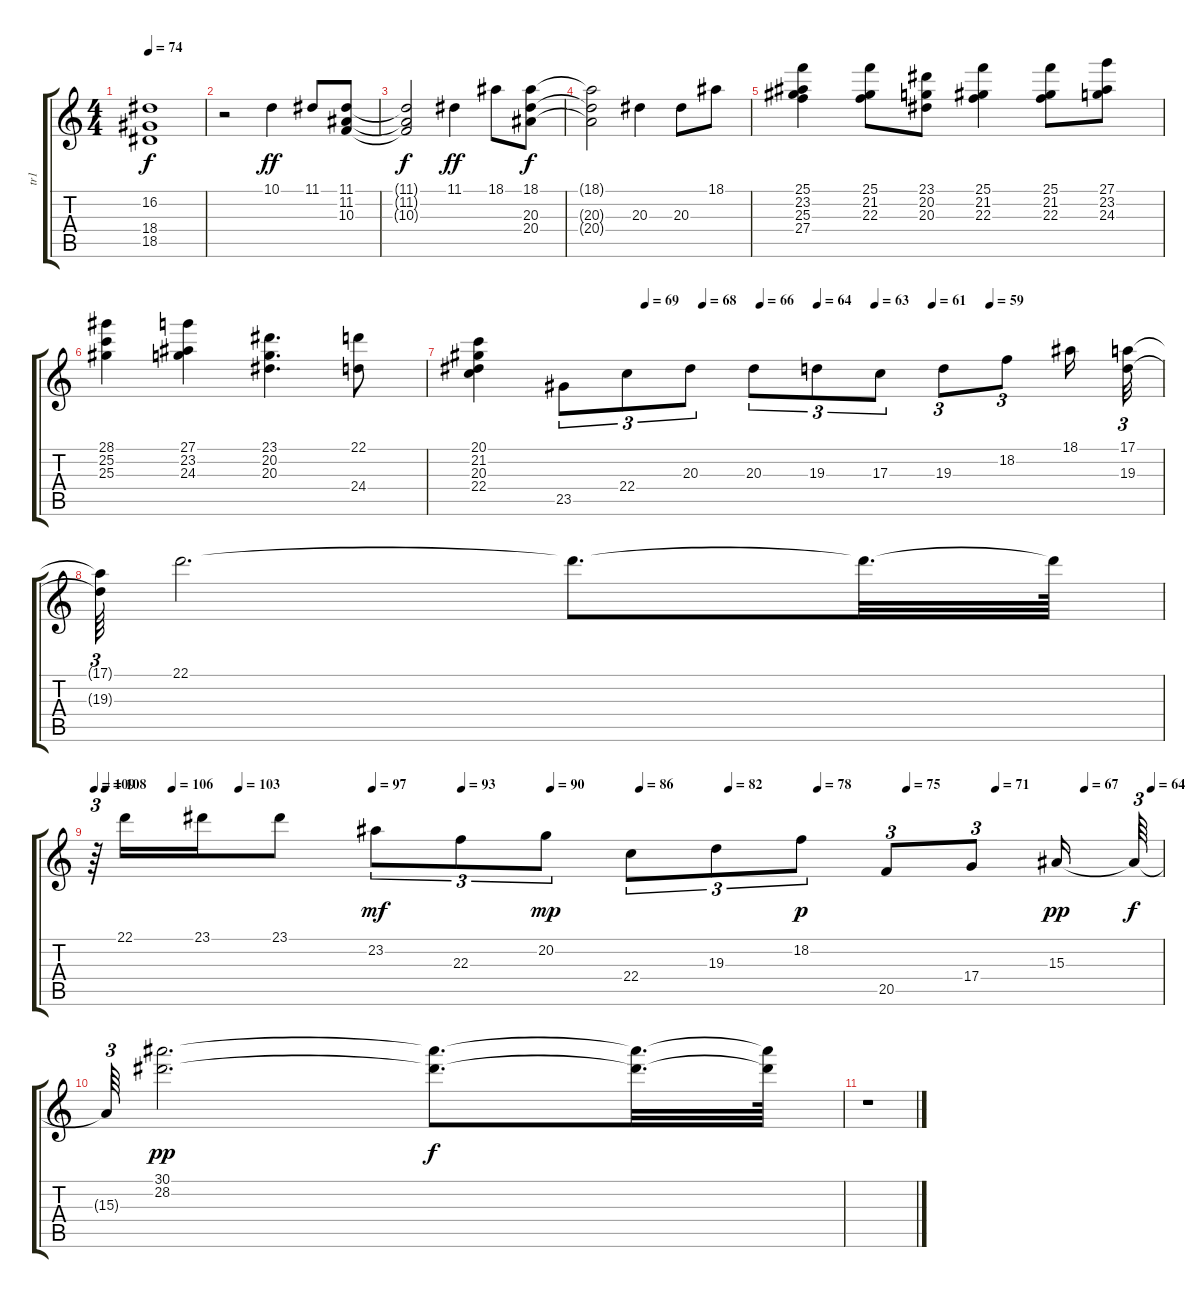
\track ("tr1" "tr1") {instrument acousticgrandpiano}
\staff {score tabs}
\tuning (E4 B3 G3 D3 A2 E2) {hide}
\ts (4 4)
\tempo 74
\clef g2
\ks c
(16.2{t} 18.4{t} 18.5{t}).1{dy f} |
r.2 10.1.4{dy ff} 11.1.8 (11.1 11.2 10.3).8 |
(11.1{t} 11.2{t} 10.3{t}).2{dy f} 11.1.4{dy ff} 18.1.8 (18.1 20.3 20.4).8{dy f} |
(18.1{t} 20.3{t} 20.4{t}).2 20.3.4 20.3.8 18.1.8 |
(25.1 23.2 25.3 27.4).4 (25.1 21.2 22.3).8 (23.1 20.2 20.3).8 (25.1 21.2 22.3).4 (25.1 21.2 22.3).8 (27.1 23.2 24.3).8 |
(28.1 25.2 25.3).4 (27.1 23.2 24.3).4 (23.1 20.2 20.3).4{d} (22.1 24.4).8 |
\tempo (69 0.25)
\tempo (68 0.3333333333333333)
\tempo (66 0.4166666666666667)
\tempo (64 0.5)
\tempo (63 0.5833333333333334)
\tempo (61 0.6666666666666666)
\tempo (59 0.75)
(20.1 21.2 20.3 22.4).4 23.5.8{tu (3 2)} 22.4.8{tu (3 2)} 20.3.8{tu (3 2)} 20.3.8{tu (3 2)} 19.3.8{tu (3 2)} 17.3.8{tu (3 2)} 19.3.8{tu (3 2)} 18.2.8{tu (3 2)} 18.1.16 (17.1 19.3).32{tu (3 2)} |
(17.1{t} 19.3{t}).64{tu (3 2)} 22.1.2{d} 22.1{t}.8{d} 22.1{t}.32{d} 22.1{t}.64 |
\tempo 109
\tempo (108 0.010416666666666666)
\tempo (106 0.07291666666666667)
\tempo (103 0.13541666666666666)
\tempo (97 0.2604166666666667)
\tempo (93 0.34375)
\tempo (90 0.4270833333333333)
\tempo (86 0.5104166666666666)
\tempo (82 0.59375)
\tempo (78 0.6770833333333334)
\tempo (75 0.7604166666666666)
\tempo (71 0.84375)
\tempo (67 0.9270833333333334)
\tempo (64 0.9895833333333334)
r.64{tu (3 2)} 22.1.16 23.1.16 23.1.8 23.2.8{tu (3 2) dy mf} 22.3.8{tu (3 2)} 20.2.8{tu (3 2) dy mp} 22.4.8{tu (3 2)} 19.3.8{tu (3 2)} 18.2.8{tu (3 2) dy p} 20.5.8{tu (3 2)} 17.4.8{tu (3 2)} 15.3.16{dy pp} 15.3{t}.64{tu (3 2) dy f} |
15.3{t}.64{tu (3 2)} (30.1 28.2).2{d dy pp} (30.1{t} 28.2{t}).8{d dy f} (30.1{t} 28.2{t}).32{d} (30.1{t} 28.2{t}).64 |
r.1
